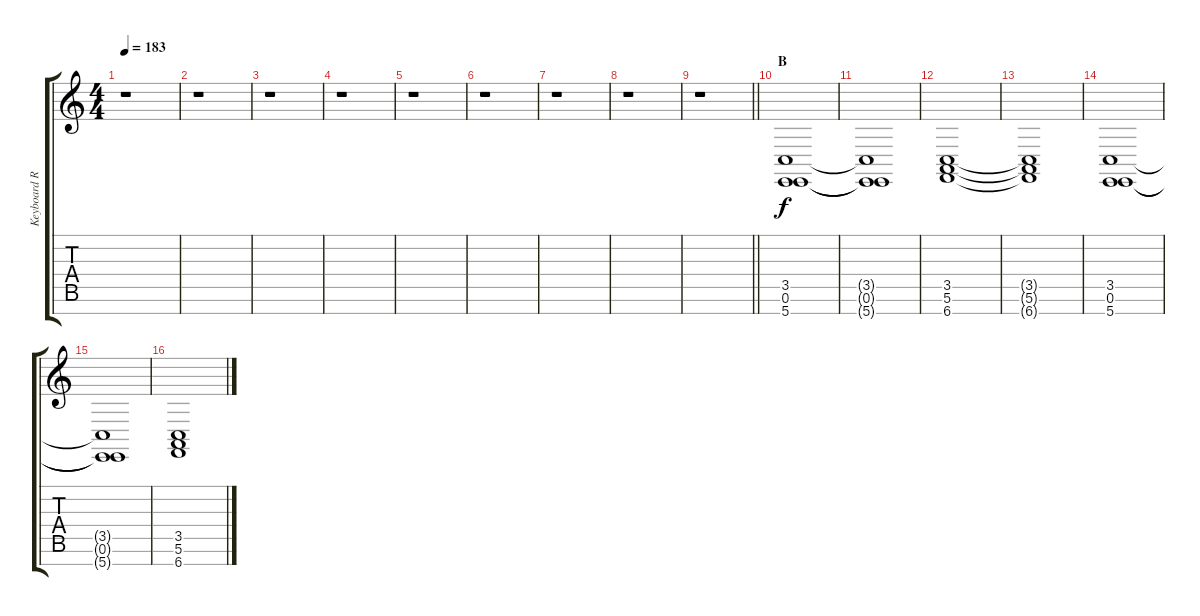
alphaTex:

\track ("Keyboard R" "Keyboard R") {instrument lead4chiff}
\staff {score tabs}
\tuning (E4 B3 G3 D3 A2 E2 B1) {hide}
\ts (4 4)
\tempo 183
\clef g2
\ks c
r.1{dy f} |
r.1 |
r.1 |
r.1 |
r.1 |
r.1 |
r.1 |
r.1 |
\barLineRight lightlight
r.1 |
\section ("" "B")
(3.5 0.6 5.7).1 |
(3.5{t} 0.6{t} 5.7{t}).1 |
(3.5 5.6 6.7).1 |
(3.5{t} 5.6{t} 6.7{t}).1 |
(3.5 0.6 5.7).1 |
(3.5{t} 0.6{t} 5.7{t}).1 |
(3.5 5.6 6.7).1
